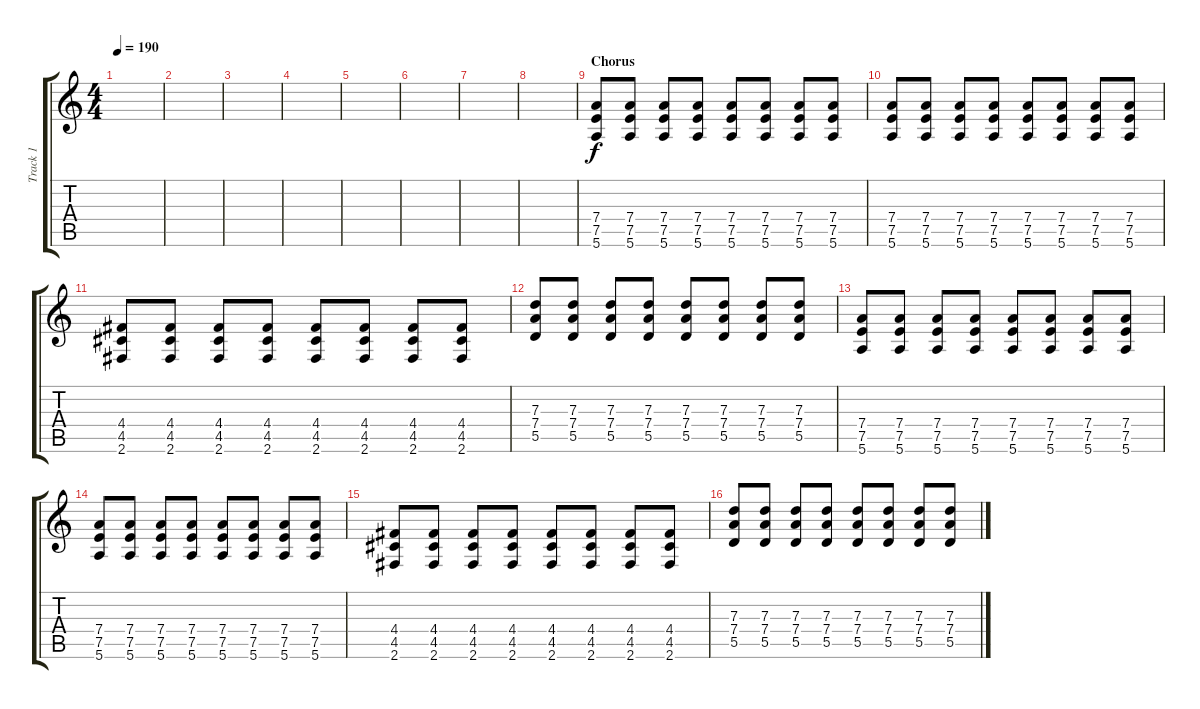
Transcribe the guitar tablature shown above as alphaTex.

\track ("Track 1" "Track 1") {instrument distortionguitar}
\staff {score tabs}
\tuning (E4 B3 G3 D3 A2 E2) {hide}
\ts (4 4)
\tempo 190
\clef g2
\ks c
|
|
|
|
|
|
|
|
\section ("" "Chorus")
(7.4 7.5 5.6).8 (7.4 7.5 5.6).8 (7.4 7.5 5.6).8 (7.4 7.5 5.6).8 (7.4 7.5 5.6).8 (7.4 7.5 5.6).8 (7.4 7.5 5.6).8 (7.4 7.5 5.6).8 |
(7.4 7.5 5.6).8 (7.4 7.5 5.6).8 (7.4 7.5 5.6).8 (7.4 7.5 5.6).8 (7.4 7.5 5.6).8 (7.4 7.5 5.6).8 (7.4 7.5 5.6).8 (7.4 7.5 5.6).8 |
(4.4 4.5 2.6).8 (4.4 4.5 2.6).8 (4.4 4.5 2.6).8 (4.4 4.5 2.6).8 (4.4 4.5 2.6).8 (4.4 4.5 2.6).8 (4.4 4.5 2.6).8 (4.4 4.5 2.6).8 |
(7.3 7.4 5.5).8 (7.3 7.4 5.5).8 (7.3 7.4 5.5).8 (7.3 7.4 5.5).8 (7.3 7.4 5.5).8 (7.3 7.4 5.5).8 (7.3 7.4 5.5).8 (7.3 7.4 5.5).8 |
(7.4 7.5 5.6).8 (7.4 7.5 5.6).8 (7.4 7.5 5.6).8 (7.4 7.5 5.6).8 (7.4 7.5 5.6).8 (7.4 7.5 5.6).8 (7.4 7.5 5.6).8 (7.4 7.5 5.6).8 |
(7.4 7.5 5.6).8 (7.4 7.5 5.6).8 (7.4 7.5 5.6).8 (7.4 7.5 5.6).8 (7.4 7.5 5.6).8 (7.4 7.5 5.6).8 (7.4 7.5 5.6).8 (7.4 7.5 5.6).8 |
(4.4 4.5 2.6).8 (4.4 4.5 2.6).8 (4.4 4.5 2.6).8 (4.4 4.5 2.6).8 (4.4 4.5 2.6).8 (4.4 4.5 2.6).8 (4.4 4.5 2.6).8 (4.4 4.5 2.6).8 |
(7.3 7.4 5.5).8 (7.3 7.4 5.5).8 (7.3 7.4 5.5).8 (7.3 7.4 5.5).8 (7.3 7.4 5.5).8 (7.3 7.4 5.5).8 (7.3 7.4 5.5).8 (7.3 7.4 5.5).8
